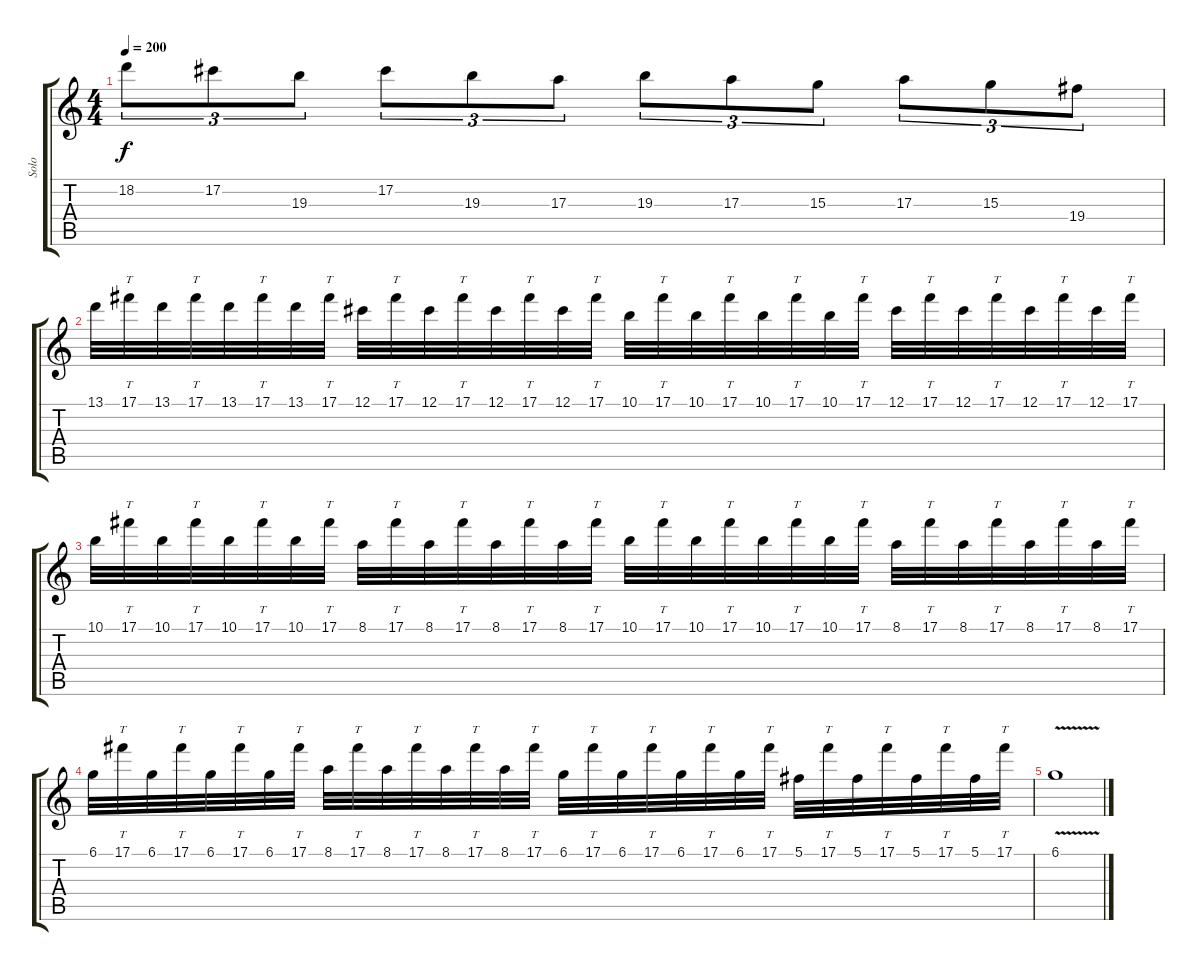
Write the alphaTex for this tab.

\track ("Solo" "Solo") {instrument distortionguitar}
\staff {score tabs}
\tuning (Db4 Ab3 E3 B2 Gb2 B1) {hide}
\ts (4 4)
\tempo 200
\clef g2
\ks c
18.2.8{tu (3 2) dy f} 17.2.8{tu (3 2)} 19.3.8{tu (3 2)} 17.2.8{tu (3 2)} 19.3.8{tu (3 2)} 17.3.8{tu (3 2)} 19.3.8{tu (3 2)} 17.3.8{tu (3 2)} 15.3.8{tu (3 2)} 17.3.8{tu (3 2)} 15.3.8{tu (3 2)} 19.4.8{tu (3 2)} |
13.1.32 17.1.32{tt} 13.1.32 17.1.32{tt} 13.1.32 17.1.32{tt} 13.1.32 17.1.32{tt} 12.1.32 17.1.32{tt} 12.1.32 17.1.32{tt} 12.1.32 17.1.32{tt} 12.1.32 17.1.32{tt} 10.1.32 17.1.32{tt} 10.1.32 17.1.32{tt} 10.1.32 17.1.32{tt} 10.1.32 17.1.32{tt} 12.1.32 17.1.32{tt} 12.1.32 17.1.32{tt} 12.1.32 17.1.32{tt} 12.1.32 17.1.32{tt} |
10.1.32 17.1.32{tt} 10.1.32 17.1.32{tt} 10.1.32 17.1.32{tt} 10.1.32 17.1.32{tt} 8.1.32 17.1.32{tt} 8.1.32 17.1.32{tt} 8.1.32 17.1.32{tt} 8.1.32 17.1.32{tt} 10.1.32 17.1.32{tt} 10.1.32 17.1.32{tt} 10.1.32 17.1.32{tt} 10.1.32 17.1.32{tt} 8.1.32 17.1.32{tt} 8.1.32 17.1.32{tt} 8.1.32 17.1.32{tt} 8.1.32 17.1.32{tt} |
6.1.32 17.1.32{tt} 6.1.32 17.1.32{tt} 6.1.32 17.1.32{tt} 6.1.32 17.1.32{tt} 8.1.32 17.1.32{tt} 8.1.32 17.1.32{tt} 8.1.32 17.1.32{tt} 8.1.32 17.1.32{tt} 6.1.32 17.1.32{tt} 6.1.32 17.1.32{tt} 6.1.32 17.1.32{tt} 6.1.32 17.1.32{tt} 5.1.32 17.1.32{tt} 5.1.32 17.1.32{tt} 5.1.32 17.1.32{tt} 5.1.32 17.1.32{tt} |
6.1{v}.1
